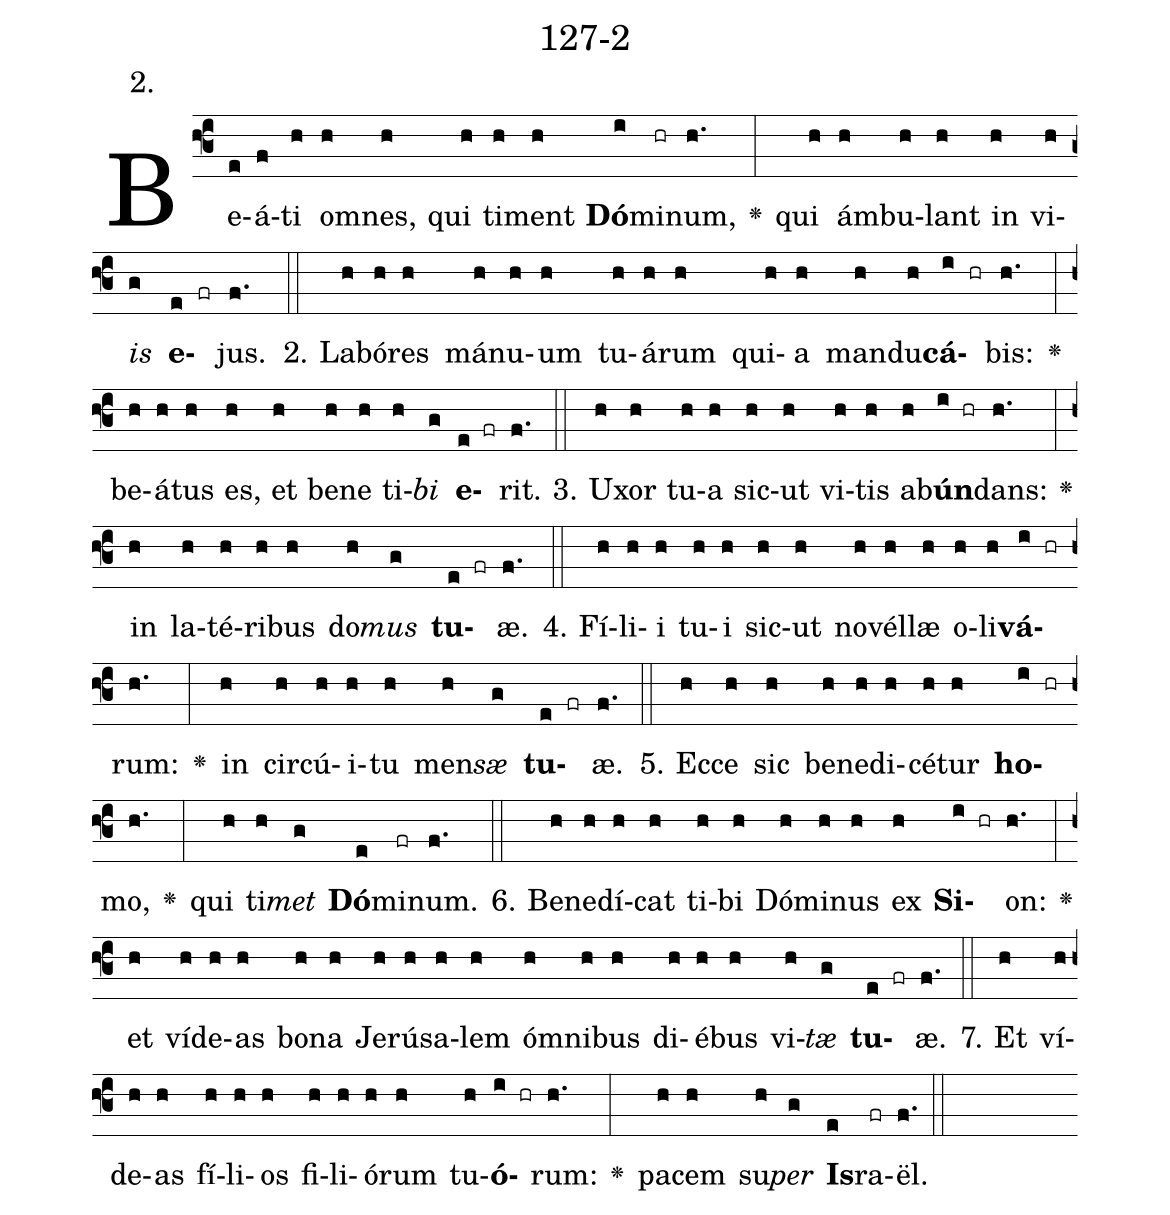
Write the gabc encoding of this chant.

name: 127-2;
annotation: 2.;
%%
(f3)Be(e)á(f)ti(h) om(h)nes,(h) qui(h) ti(h)ment(h) <b>Dó</b>(i)mi(hr)num,(h.) <v>\greheightstar</v>(:) qui(h) ám(h)bu(h)lant(h) in(h) vi(h)<i>is</i>(g) <b>e</b>(e fr)jus.(f.) (::)
2. La(h)bó(h)res(h) má(h)nu(h)um(h) tu(h)á(h)rum(h) qui(h)a(h) man(h)du(h)<b>cá</b>(i hr)bis:(h.) <v>\greheightstar</v>(:) be(h)á(h)tus(h) es,(h) et(h) be(h)ne(h) ti(h)<i>bi</i>(g) <b>e</b>(e fr)rit.(f.) (::)
3. U(h)xor(h) tu(h)a(h) sic(h)ut(h) vi(h)tis(h) ab(h)<b>ún</b>(i hr)dans:(h.) <v>\greheightstar</v>(:) in(h) la(h)té(h)ri(h)bus(h) do(h)<i>mus</i>(g) <b>tu</b>(e fr)æ.(f.) (::)
4. Fí(h)li(h)i(h) tu(h)i(h) sic(h)ut(h) no(h)vél(h)læ(h) o(h)li(h)<b>vá</b>(i hr)rum:(h.) <v>\greheightstar</v>(:) in(h) cir(h)cú(h)i(h)tu(h) men(h)<i>sæ</i>(g) <b>tu</b>(e fr)æ.(f.) (::)
5. Ec(h)ce(h) sic(h) be(h)ne(h)di(h)cé(h)tur(h) <b>ho</b>(i hr)mo,(h.) <v>\greheightstar</v>(:) qui(h) ti(h)<i>met</i>(g) <b>Dó</b>(e)mi(fr)num.(f.) (::)
6. Be(h)ne(h)dí(h)cat(h) ti(h)bi(h) Dó(h)mi(h)nus(h) ex(h) <b>Si</b>(i hr)on:(h.) <v>\greheightstar</v>(:) et(h) ví(h)de(h)as(h) bo(h)na(h) Je(h)rú(h)sa(h)lem(h) óm(h)ni(h)bus(h) di(h)é(h)bus(h) vi(h)<i>tæ</i>(g) <b>tu</b>(e fr)æ.(f.) (::)
7. Et(h) ví(h)de(h)as(h) fí(h)li(h)os(h) fi(h)li(h)ó(h)rum(h) tu(h)<b>ó</b>(i hr)rum:(h.) <v>\greheightstar</v>(:) pa(h)cem(h) su(h)<i>per</i>(g) <b>Is</b>(e)ra(fr)ël.(f.) (::)
